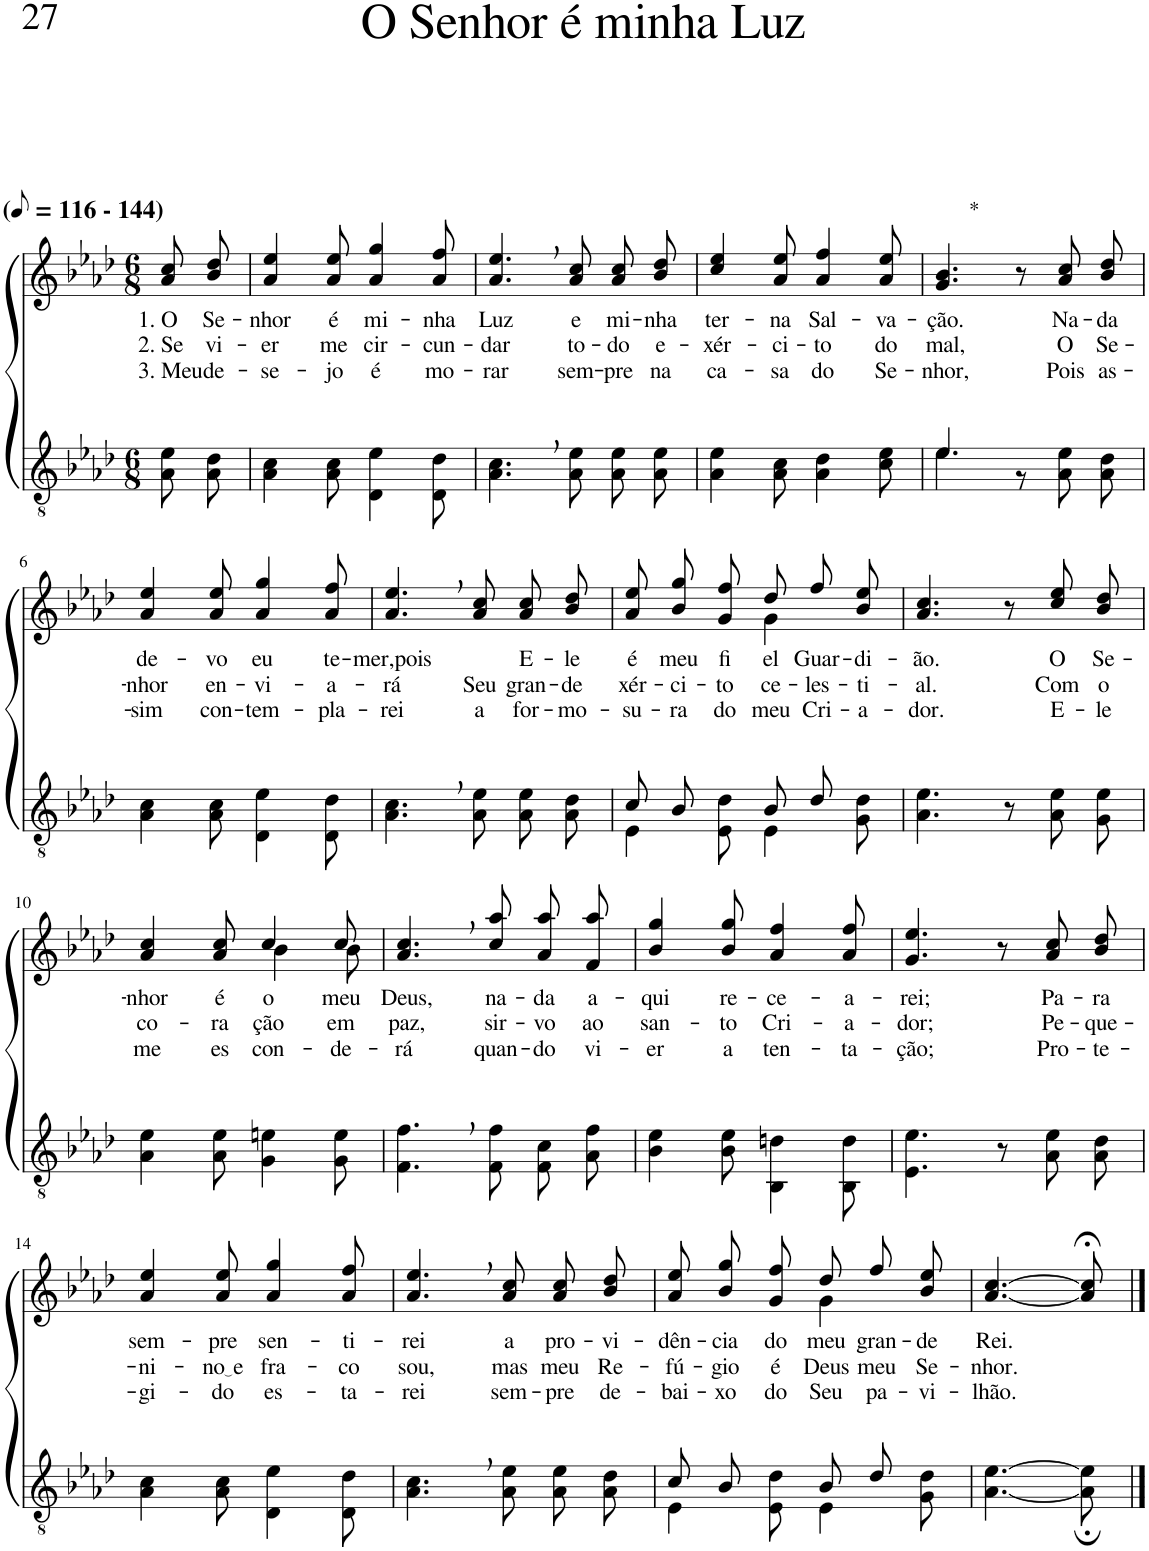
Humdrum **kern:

**kern	**kern	**text	**text	**text
*part2	*part1	*part1	*part1	*part1
*staff2	*staff1	*staff1	*staff1	*staff1
*I"Parte III e IV	*I"Parte I e II	*	*	*
*clefGv2	*clefG2	*	*	*
*Trd3c5	*Trd3c5	*	*	*
*k[b-e-a-d-]	*k[b-e-a-d-]	*	*	*
*M6/8	*M6/8	*	*	*
*MM58	*MM58	*	*	*
=1	=1	=1	=1	=1
!	!LO:TX:a:B:t=(	!	!	!
!	!LO:TX:a:B:t=- 144)	!	!	!
!	!	!LO:LY:b	!LO:LY:b	!LO:LY:b
8A-\ 8e-\L	8a-\ 8cc\L	1. O	2. Se	3. Meu
!	!	!LO:LY:b	!LO:LY:b	!LO:LY:b
8A-\ 8d-\J	8b-\ 8dd-\J	Se-	vi-	de-
=2	=2	=2	=2	=2
!	!	!LO:LY:b	!LO:LY:b	!LO:LY:b
4A-\ 4c\	4a-/ 4ee-/	-nhor	-er	-se-
!	!	!LO:LY:b	!LO:LY:b	!LO:LY:b
8A-\ 8c\	8a-/ 8ee-/	é	me	-jo
!	!	!LO:LY:b	!LO:LY:b	!LO:LY:b
4D-\ 4e-\	4a-/ 4gg/	mi-	cir-	é
!	!	!LO:LY:b	!LO:LY:b	!LO:LY:b
8D-\ 8d-\	8a-/ 8ff/	-nha	-cun-	mo-
=3	=3	=3	=3	=3
!	!	!LO:LY:b	!LO:LY:b	!LO:LY:b
4.A-\, 4.c\,	4.a-/, 4.ee-/,	Luz	-dar	-rar
!	!	!LO:LY:b	!LO:LY:b	!LO:LY:b
8A-\ 8e-\L	8a-\ 8cc\L	e	to-	sem-
!	!	!LO:LY:b	!LO:LY:b	!LO:LY:b
8A-\ 8e-\	8a-\ 8cc\	mi-	-do	-pre
!	!	!LO:LY:b	!LO:LY:b	!LO:LY:b
8A-\ 8e-\J	8b-\ 8dd-\J	-nha	e-	na
=4	=4	=4	=4	=4
!	!	!LO:LY:b	!LO:LY:b	!LO:LY:b
4A-\ 4e-\	4cc/ 4ee-/	ter-	-xér-	ca-
!	!	!LO:LY:b	!LO:LY:b	!LO:LY:b
8A-\ 8c\	8a-/ 8ee-/	-na	-ci-	-sa
!	!	!LO:LY:b	!LO:LY:b	!LO:LY:b
4A-\ 4d-\	4a-/ 4ff/	Sal-	-to	do
!	!	!LO:LY:b	!LO:LY:b	!LO:LY:b
8c\ 8e-\	8a-/ 8ee-/	-va-	do	Se-
=5	=5	=5	=5	=5
*^	*	*	*	*
!	!	!LO:TX:a:t=*	!	!	!
!	!	!	!LO:LY:b	!LO:LY:b	!LO:LY:b
4.e-/	4.e-\	4.g/ 4.b-/	-ção.	mal,	-nhor,
4.ryy	8r	8r	.	.	.
!	!	!	!LO:LY:b	!LO:LY:b	!LO:LY:b
.	8A-\ 8e-\L	8a-\ 8cc\L	Na-	O	Pois
!	!	!	!LO:LY:b	!LO:LY:b	!LO:LY:b
.	8A-\ 8d-\J	8b-\ 8dd-\J	-da	Se-	as-
!!LO:LB:g=z
=6	=6	=6	=6	=6	=6
!	!	!	!LO:LY:b	!LO:LY:b	!LO:LY:b
*v	*v	*	*	*	*
4A-\ 4c\	4a-/ 4ee-/	de-	-nhor	-sim
!	!	!LO:LY:b	!LO:LY:b	!LO:LY:b
8A-\ 8c\	8a-/ 8ee-/	-vo	en-	con-
!	!	!LO:LY:b	!LO:LY:b	!LO:LY:b
4D-\ 4e-\	4a-/ 4gg/	eu	-vi-	-tem-
!	!	!LO:LY:b	!LO:LY:b	!LO:LY:b
8D-\ 8d-\	8a-/ 8ff/	te-	-a-	-pla-
=7	=7	=7	=7	=7
!	!	!LO:LY:b	!LO:LY:b	!LO:LY:b
4.A-\, 4.c\,	4.a-/, 4.ee-/,	-mer,pois	-rá	-rei
!	!	!	!LO:LY:b	!LO:LY:b
8A-\ 8e-\L	8a-\ 8cc\L	.	Seu	a
!	!	!LO:LY:b	!LO:LY:b	!LO:LY:b
8A-\ 8e-\	8a-\ 8cc\	E-	gran-	for-
!	!	!LO:LY:b	!LO:LY:b	!LO:LY:b
8A-\ 8d-\J	8b-\ 8dd-\J	-le	-de	-mo-
=8	=8	=8	=8	=8
*^	*	*	*	*
!	!	!	!LO:LY:b	!LO:LY:b	!LO:LY:b
*	*	*^	*	*	*
8c/L	4E-\	8a-\ 8ee-\L	4.ryy	é	xér-	-su-
!	!	!	!	!LO:LY:b	!LO:LY:b	!LO:LY:b
8B-/J	.	8b-\ 8gg\	.	meu	-ci-	-ra
!	!	!	!	!LO:LY:b	!LO:LY:b	!LO:LY:b
8ryy	8E-\ 8d-\	8g\ 8ff\J	.	fi-	-to	do
!	!	!	!	!LO:LY:b	!LO:LY:b	!LO:LY:b
8B-/L	4E-\	8dd-\L	4g\	-el	ce-	meu
!	!	!	!	!LO:LY:b	!LO:LY:b	!LO:LY:b
8d-/J	.	8ff\	.	Guar-	-les-	Cri-
!	!	!	!	!LO:LY:b	!LO:LY:b	!LO:LY:b
8ryy	8G\ 8d-\	8b-\ 8ee-\J	8ryy	-di-	-ti-	-a-
=9	=9	=9	=9	=9	=9	=9
!	!	!	!	!LO:LY:b	!LO:LY:b	!LO:LY:b
*v	*v	*	*	*	*	*
*	*v	*v	*	*	*
4.A-\ 4.e-\	4.a-/ 4.cc/	-ão.	-al.	-dor.
8r	8r	.	.	.
!	!	!LO:LY:b	!LO:LY:b	!LO:LY:b
8A-\ 8e-\L	8cc\ 8ee-\L	O	Com	E-
!	!	!LO:LY:b	!LO:LY:b	!LO:LY:b
8G\ 8e-\J	8b-\ 8dd-\J	Se-	o	-le
!!LO:LB:g=z
=10	=10	=10	=10	=10
!	!	!LO:LY:b	!LO:LY:b	!LO:LY:b
*	*^	*	*	*
4A-\ 4e-\	4a-/ 4cc/	4.ryy	-nhor	co-	me
!	!	!	!LO:LY:b	!LO:LY:b	!LO:LY:b
8A-\ 8e-\	8a-/ 8cc/	.	é	-ra-	es-
!	!	!	!LO:LY:b	!LO:LY:b	!LO:LY:b
4G\ 4en\	4cc/	4b-\	o	-ção	-con-
!	!	!	!LO:LY:b	!LO:LY:b	!LO:LY:b
8G\ 8e\	8cc/	8b-\	meu	em	-de-
=11	=11	=11	=11	=11	=11
!	!	!	!LO:LY:b	!LO:LY:b	!LO:LY:b
*	*v	*v	*	*	*
4.F\, 4.f\,	4.a-/, 4.cc/,	Deus,	paz,	-rá
!	!	!LO:LY:b	!LO:LY:b	!LO:LY:b
8F\ 8f\L	8cc\ 8aa-\L	na-	sir-	quan-
!	!	!LO:LY:b	!LO:LY:b	!LO:LY:b
8F\ 8c\	8a-\ 8aa-\	-da	-vo	-do
!	!	!LO:LY:b	!LO:LY:b	!LO:LY:b
8A-\ 8f\J	8f\ 8aa-\J	a-	ao	vi-
=12	=12	=12	=12	=12
!	!	!LO:LY:b	!LO:LY:b	!LO:LY:b
4B-\ 4e-\	4b-/ 4gg/	-qui	san-	-er
!	!	!LO:LY:b	!LO:LY:b	!LO:LY:b
8B-\ 8e-\	8b-/ 8gg/	re-	-to	a
!	!	!LO:LY:b	!LO:LY:b	!LO:LY:b
4BB-\ 4dn\	4a-/ 4ff/	-ce-	Cri-	ten-
!	!	!LO:LY:b	!LO:LY:b	!LO:LY:b
8BB-\ 8d\	8a-/ 8ff/	-a-	-a-	-ta-
=13	=13	=13	=13	=13
!	!	!LO:LY:b	!LO:LY:b	!LO:LY:b
4.E-\ 4.e-\	4.g/ 4.ee-/	-rei;	-dor;	-ção;
8r	8r	.	.	.
!	!	!LO:LY:b	!LO:LY:b	!LO:LY:b
8A-\ 8e-\L	8a-\ 8cc\L	Pa-	Pe-	Pro-
!	!	!LO:LY:b	!LO:LY:b	!LO:LY:b
8A-\ 8d-\J	8b-\ 8dd-\J	-ra	-que-	-te-
!!LO:LB:g=z
=14	=14	=14	=14	=14
!	!	!LO:LY:b	!LO:LY:b	!LO:LY:b
4A-\ 4c\	4a-/ 4ee-/	sem-	-ni-	-gi-
!	!	!LO:LY:b	!LO:LY:b	!LO:LY:b
8A-\ 8c\	8a-/ 8ee-/	-pre	no e	-do
!	!	!LO:LY:b	!LO:LY:b	!LO:LY:b
4D-\ 4e-\	4a-/ 4gg/	sen-	fra-	es-
!	!	!LO:LY:b	!LO:LY:b	!LO:LY:b
8D-\ 8d-\	8a-/ 8ff/	-ti-	-co	-ta-
=15	=15	=15	=15	=15
!	!	!LO:LY:b	!LO:LY:b	!LO:LY:b
4.A-\, 4.c\,	4.a-/, 4.ee-/,	-rei	sou,	-rei
!	!	!LO:LY:b	!LO:LY:b	!LO:LY:b
8A-\ 8e-\L	8a-\ 8cc\L	a	mas	sem-
!	!	!LO:LY:b	!LO:LY:b	!LO:LY:b
8A-\ 8e-\	8a-\ 8cc\	pro-	meu	-pre
!	!	!LO:LY:b	!LO:LY:b	!LO:LY:b
8A-\ 8d-\J	8b-\ 8dd-\J	-vi-	Re-	de-
=16	=16	=16	=16	=16
*^	*	*	*	*
!	!	!	!LO:LY:b	!LO:LY:b	!LO:LY:b
*	*	*^	*	*	*
8c/L	4E-\	8a-\ 8ee-\L	4.ryy	-dên-	-fú-	-bai-
!	!	!	!	!LO:LY:b	!LO:LY:b	!LO:LY:b
8B-/J	.	8b-\ 8gg\	.	-cia	-gio	-xo
!	!	!	!	!LO:LY:b	!LO:LY:b	!LO:LY:b
8ryy	8E-\ 8d-\	8g\ 8ff\J	.	do	é	do
!	!	!	!	!	!LO:LY:b	!LO:LY:b
!	!	!	!	!LO:LY:b	!	!
8B-/L	4E-\	8dd-\L	4g\	meu	Deus	Seu
!	!	!	!	!LO:LY:b	!LO:LY:b	!LO:LY:b
8d-/J	.	8ff\	.	gran-	meu	pa-
!	!	!	!	!LO:LY:b	!LO:LY:b	!LO:LY:b
8ryy	8G\ 8d-\	8b-\ 8ee-\J	8ryy	-de	Se-	-vi-
=17	=17	=17	=17	=17	=17	=17
!	!	!	!	!LO:LY:b	!LO:LY:b	!LO:LY:b
*v	*v	*	*	*	*	*
*	*v	*v	*	*	*
[4.A-\ [4.e-\	[4.a-/ [4.cc/	Rei.	-nhor.	-lhão.
8A-\]; 8e-\];	8a-/];< 8cc/];<	.	.	.
==	==	==	==	==
*-	*-	*-	*-	*-
